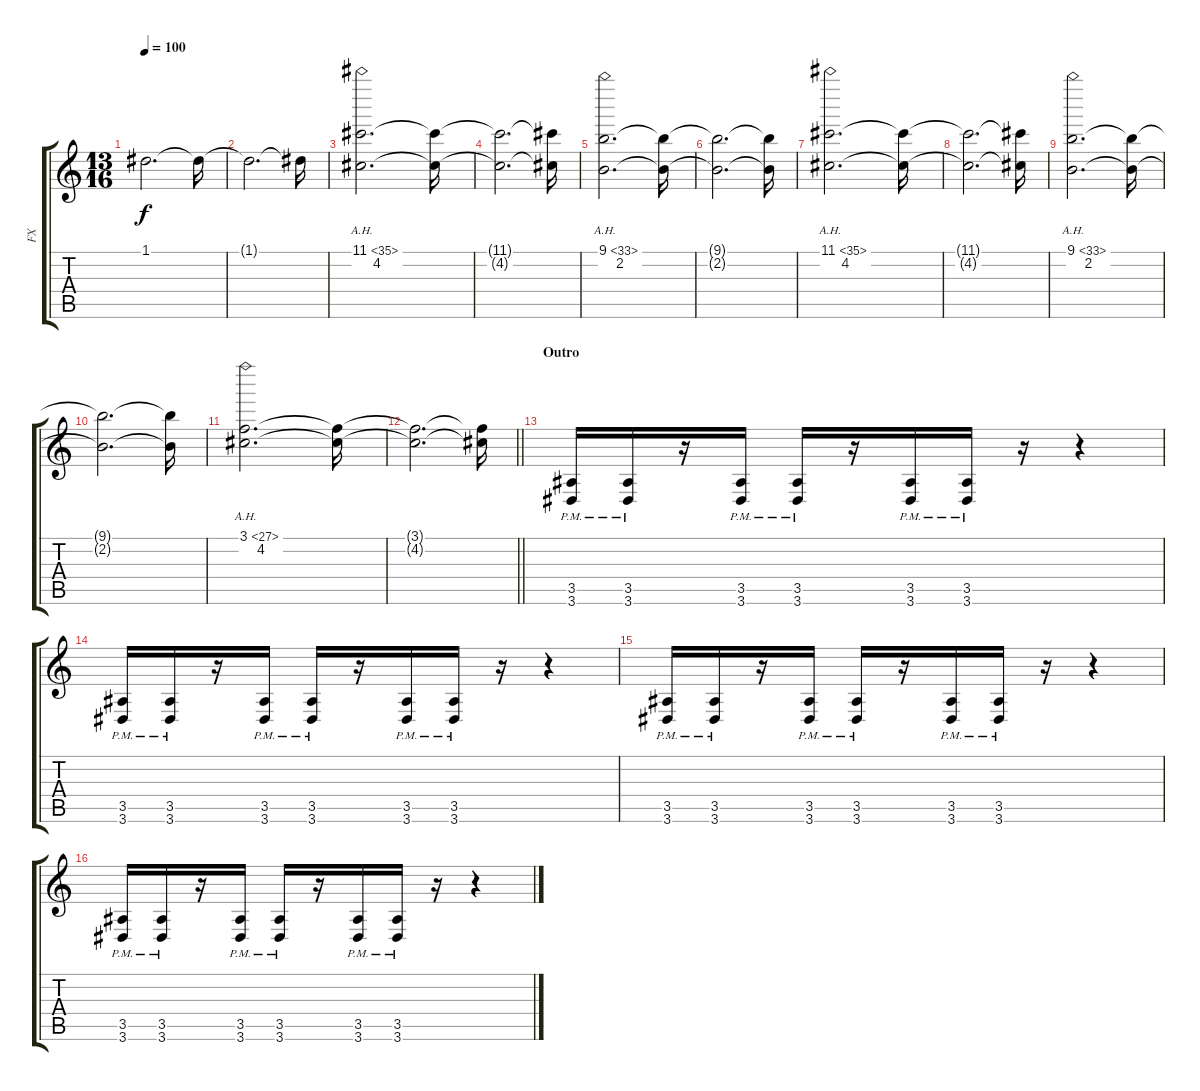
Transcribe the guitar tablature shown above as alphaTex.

\track ("FX" "FX") {instrument distortionguitar}
\staff {score tabs}
\tuning (D4 A3 F3 C3 G2 C2) {hide}
\ts (13 16)
\tempo 100
\clef g2
\ks c
1.1.2{d dy f} 1.1{t}.16 |
1.1{t}.2{d} 1.1{t}.16 |
(11.1{ah 24} 4.2).2{d} (11.1{t} 4.2{t}).16 |
(11.1{t} 4.2{t}).2{d} (11.1{t} 4.2{t}).16 |
(9.1{ah 24} 2.2).2{d} (9.1{t} 2.2{t}).16 |
(9.1{t} 2.2{t}).2{d} (9.1{t} 2.2{t}).16 |
(11.1{ah 24} 4.2).2{d} (11.1{t} 4.2{t}).16 |
(11.1{t} 4.2{t}).2{d} (11.1{t} 4.2{t}).16 |
(9.1{ah 24} 2.2).2{d} (9.1{t} 2.2{t}).16 |
(9.1{t} 2.2{t}).2{d} (9.1{t} 2.2{t}).16 |
(3.1{ah 24} 4.2).2{d} (3.1{t} 4.2{t}).16 |
\barLineRight lightlight
(3.1{t} 4.2{t}).2{d} (3.1{t} 4.2{t}).16 |
\section ("" "Outro")
(3.5{pm} 3.6{pm}).16{volume 9} (3.5{pm} 3.6{pm}).16 r.16 (3.5{pm} 3.6{pm}).16 (3.5{pm} 3.6{pm}).16 r.16 (3.5{pm} 3.6{pm}).16 (3.5{pm} 3.6{pm}).16 r.16 r.4 |
(3.5{pm} 3.6{pm}).16 (3.5{pm} 3.6{pm}).16 r.16 (3.5{pm} 3.6{pm}).16 (3.5{pm} 3.6{pm}).16 r.16 (3.5{pm} 3.6{pm}).16 (3.5{pm} 3.6{pm}).16 r.16 r.4 |
(3.5{pm} 3.6{pm}).16 (3.5{pm} 3.6{pm}).16 r.16 (3.5{pm} 3.6{pm}).16 (3.5{pm} 3.6{pm}).16 r.16 (3.5{pm} 3.6{pm}).16 (3.5{pm} 3.6{pm}).16 r.16 r.4 |
(3.5{pm} 3.6{pm}).16 (3.5{pm} 3.6{pm}).16 r.16 (3.5{pm} 3.6{pm}).16 (3.5{pm} 3.6{pm}).16 r.16 (3.5{pm} 3.6{pm}).16 (3.5{pm} 3.6{pm}).16 r.16 r.4
